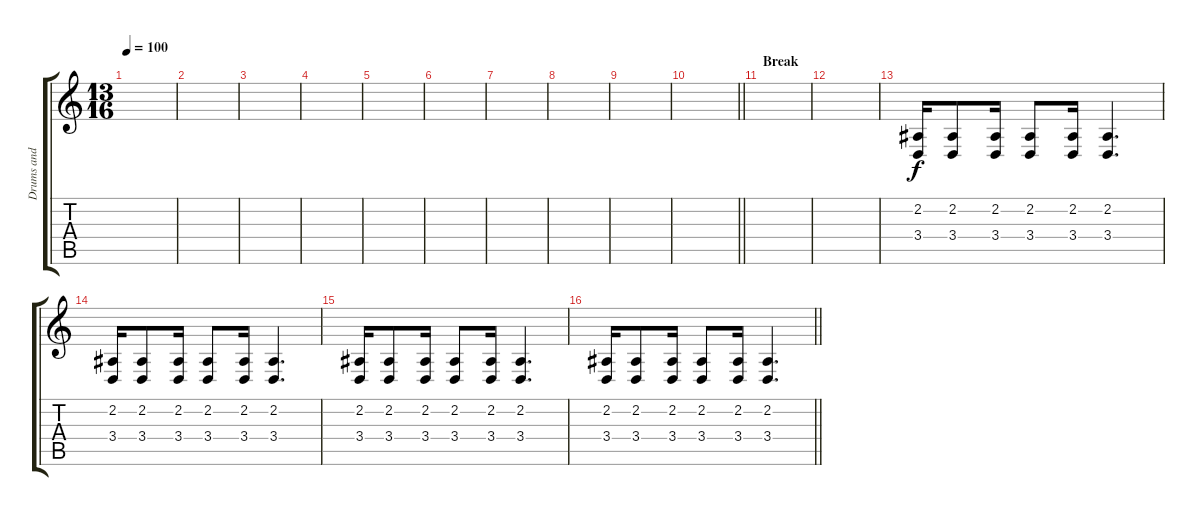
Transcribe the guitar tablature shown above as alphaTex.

\track ("Drums and FX" "Drums and ") {instrument taikodrum}
\staff {score tabs}
\tuning (Db4 Ab3 E3 B2 Gb2 B1) {hide}
\ts (13 16)
\tempo 100
\clef g2
\ks c
|
|
|
|
|
|
|
|
|
\barLineRight lightlight
|
\section ("" "Break")
|
|
(2.2 3.4).16 (2.2 3.4).8 (2.2 3.4).16 (2.2 3.4).8 (2.2 3.4).16 (2.2 3.4).4{d} |
(2.2 3.4).16 (2.2 3.4).8 (2.2 3.4).16 (2.2 3.4).8 (2.2 3.4).16 (2.2 3.4).4{d} |
(2.2 3.4).16 (2.2 3.4).8 (2.2 3.4).16 (2.2 3.4).8 (2.2 3.4).16 (2.2 3.4).4{d} |
\barLineRight lightlight
(2.2 3.4).16 (2.2 3.4).8 (2.2 3.4).16 (2.2 3.4).8 (2.2 3.4).16 (2.2 3.4).4{d}
